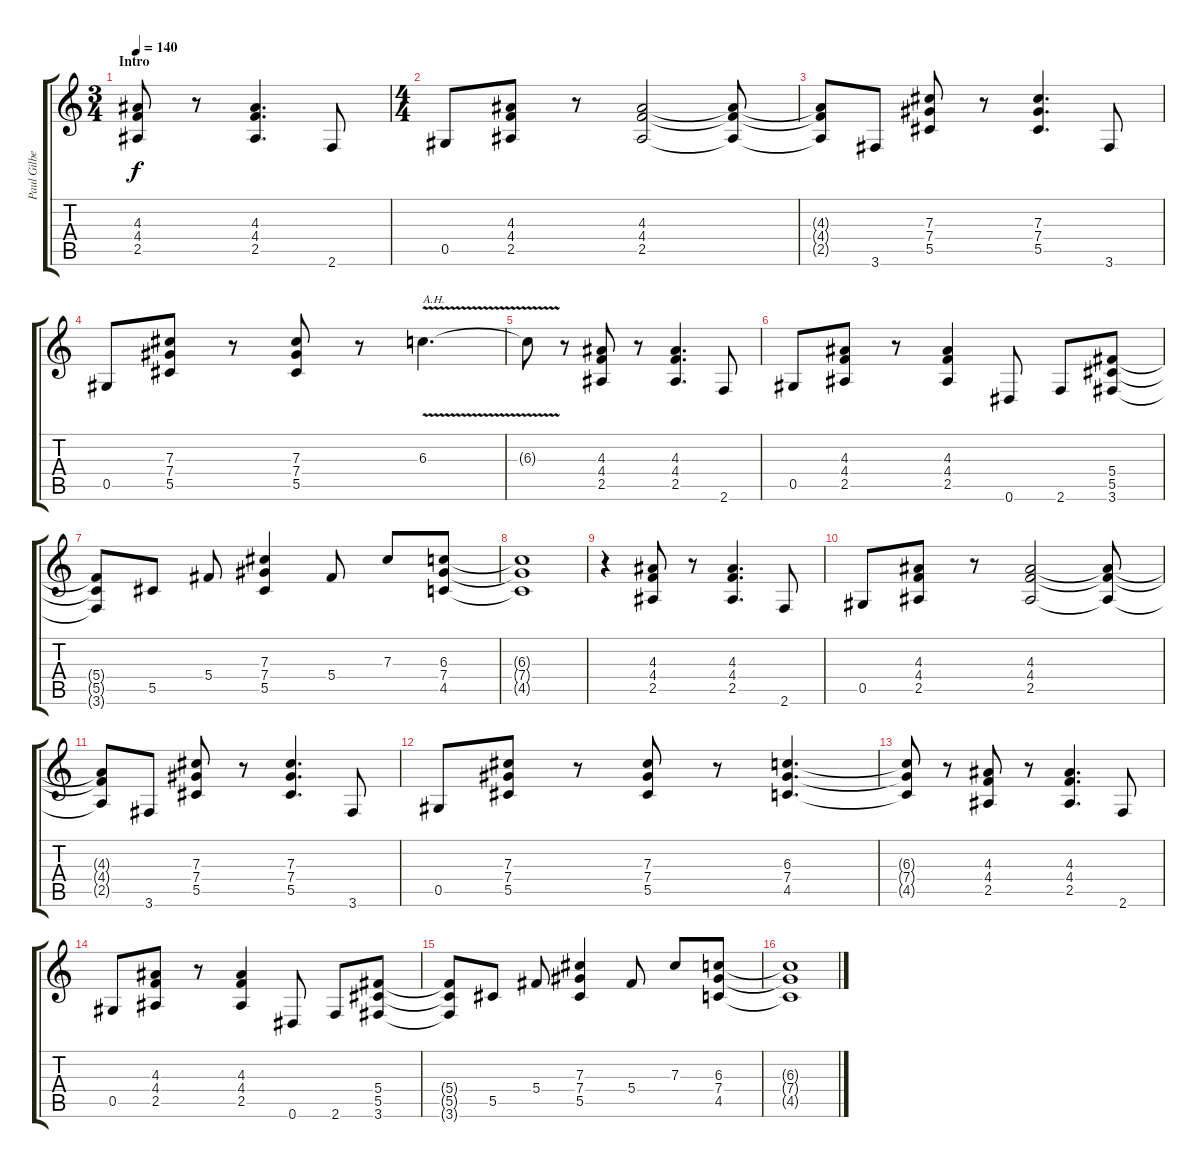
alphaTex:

\track ("Paul Gilbert" "Paul Gilbe") {instrument distortionguitar}
\staff {score tabs}
\tuning (Eb4 Bb3 Gb3 Db3 Ab2 Eb2) {hide}
\ts (3 4)
\section ("" "Intro")
\tempo 140
\clef g2
\ks c
(4.3 4.4 2.5).8{dy f instrument distortionguitar} r.8 (4.3 4.4 2.5).4{d} 2.6.8 |
\ts (4 4)
0.5.8 (4.3 4.4 2.5).8 r.8 (4.3 4.4 2.5).2 (4.3{t} 4.4{t} 2.5{t}).8 |
(4.3{t} 4.4{t} 2.5{t}).8 3.6.8 (7.3 7.4 5.5).8 r.8 (7.3 7.4 5.5).4{d} 3.6.8 |
0.5.8 (7.3 7.4 5.5).8 r.8 (7.3 7.4 5.5).8 r.8 6.3{v}.4{d txt "A.H."} |
6.3{t}.8 r.8 (4.3 4.4 2.5).8 r.8 (4.3 4.4 2.5).4{d} 2.6.8 |
0.5.8 (4.3 4.4 2.5).8 r.8 (4.3 4.4 2.5).4 0.6.8 2.6.8 (5.4 5.5 3.6).8 |
(5.4{t} 5.5{t} 3.6{t}).8 5.5.8 5.4.8 (7.3 7.4 5.5).4 5.4.8 7.3.8 (6.3 7.4 4.5).8 |
(6.3{t} 7.4{t} 4.5{t}).1 |
r.4 (4.3 4.4 2.5).8 r.8 (4.3 4.4 2.5).4{d} 2.6.8 |
0.5.8 (4.3 4.4 2.5).8 r.8 (4.3 4.4 2.5).2 (4.3{t} 4.4{t} 2.5{t}).8 |
(4.3{t} 4.4{t} 2.5{t}).8 3.6.8 (7.3 7.4 5.5).8 r.8 (7.3 7.4 5.5).4{d} 3.6.8 |
0.5.8 (7.3 7.4 5.5).8 r.8 (7.3 7.4 5.5).8 r.8 (6.3 7.4 4.5).4{d} |
(6.3{t} 7.4{t} 4.5{t}).8 r.8 (4.3 4.4 2.5).8 r.8 (4.3 4.4 2.5).4{d} 2.6.8 |
0.5.8 (4.3 4.4 2.5).8 r.8 (4.3 4.4 2.5).4 0.6.8 2.6.8 (5.4 5.5 3.6).8 |
(5.4{t} 5.5{t} 3.6{t}).8 5.5.8 5.4.8 (7.3 7.4 5.5).4 5.4.8 7.3.8 (6.3 7.4 4.5).8{volume 0} |
(6.3{t} 7.4{t} 4.5{t}).1
